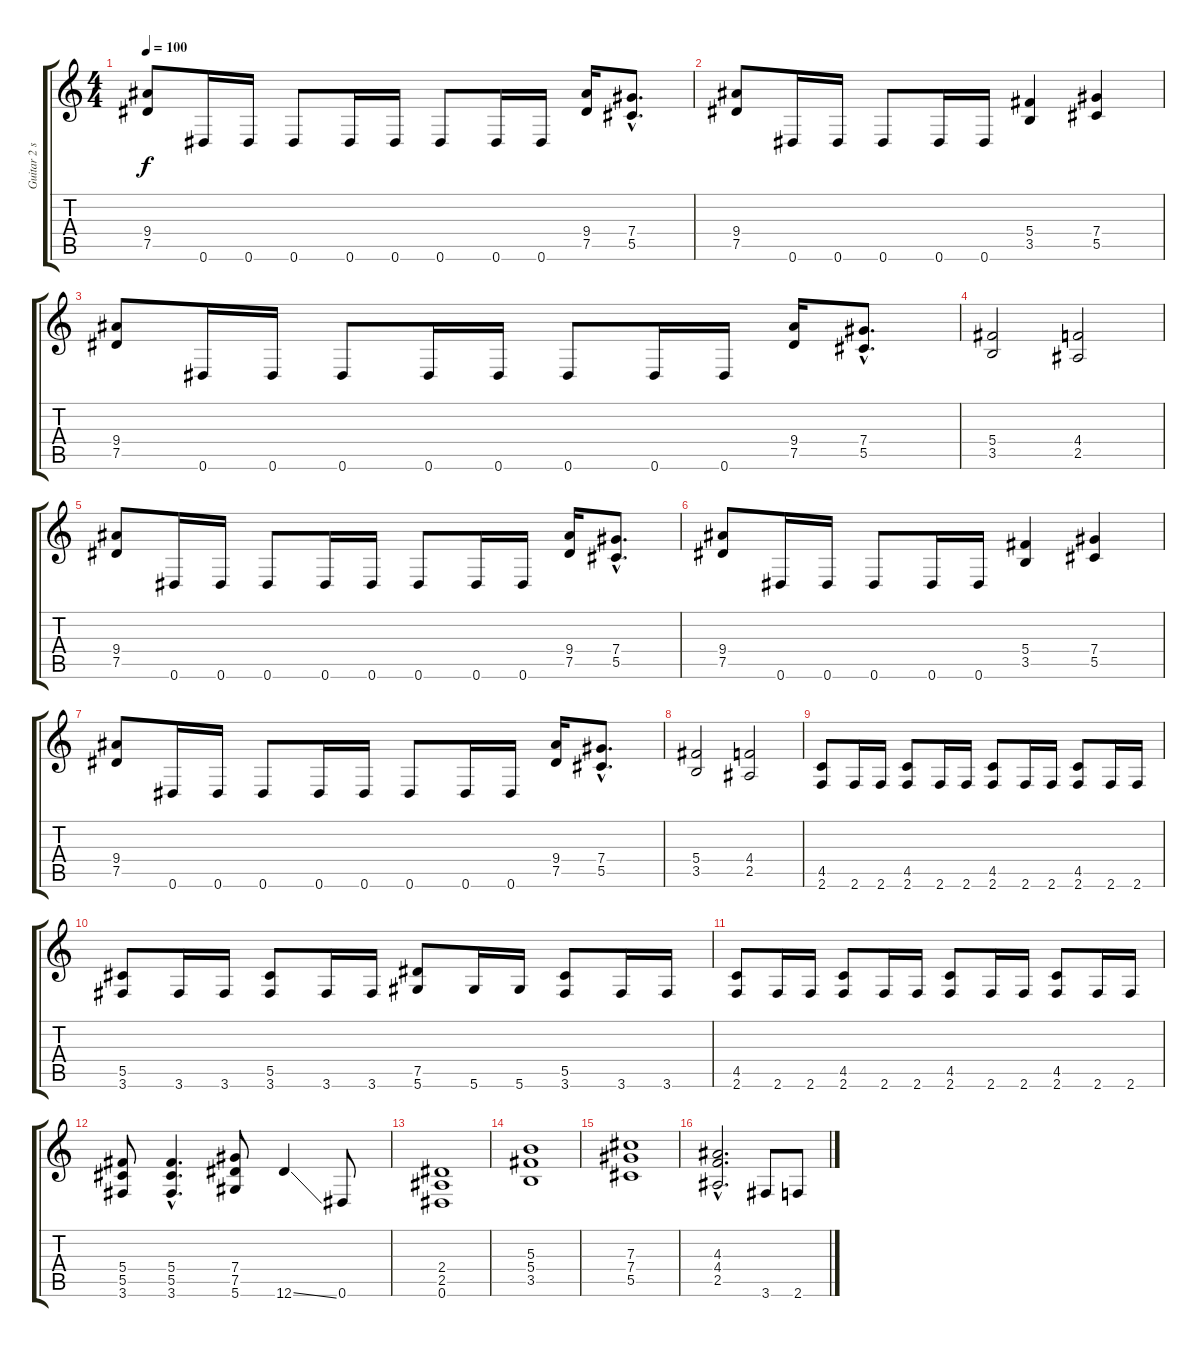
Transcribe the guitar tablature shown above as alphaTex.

\track ("Guitar 2 solo" "Guitar 2 s") {instrument distortionguitar}
\staff {score tabs}
\tuning (Eb4 Bb3 Gb3 Db3 Ab2 Eb2) {hide}
\ts (4 4)
\tempo 100
\clef g2
\ks c
(9.4 7.5).8{dy f} 0.6.16 0.6.16 0.6.8 0.6.16 0.6.16 0.6.8 0.6.16 0.6.16 (9.4 7.5).16 (7.4{hac} 5.5{hac}).8{d} |
(9.4 7.5).8 0.6.16 0.6.16 0.6.8 0.6.16 0.6.16 (5.4 3.5).4 (7.4 5.5).4 |
(9.4 7.5).8 0.6.16 0.6.16 0.6.8 0.6.16 0.6.16 0.6.8 0.6.16 0.6.16 (9.4 7.5).16 (7.4{hac} 5.5{hac}).8{d} |
(5.4 3.5).2 (4.4 2.5).2 |
(9.4 7.5).8 0.6.16 0.6.16 0.6.8 0.6.16 0.6.16 0.6.8 0.6.16 0.6.16 (9.4 7.5).16 (7.4{hac} 5.5{hac}).8{d} |
(9.4 7.5).8 0.6.16 0.6.16 0.6.8 0.6.16 0.6.16 (5.4 3.5).4 (7.4 5.5).4 |
(9.4 7.5).8 0.6.16 0.6.16 0.6.8 0.6.16 0.6.16 0.6.8 0.6.16 0.6.16 (9.4 7.5).16 (7.4{hac} 5.5{hac}).8{d} |
(5.4 3.5).2 (4.4 2.5).2 |
(4.5 2.6).8 2.6.16 2.6.16 (4.5 2.6).8 2.6.16 2.6.16 (4.5 2.6).8 2.6.16 2.6.16 (4.5 2.6).8 2.6.16 2.6.16 |
(5.5 3.6).8 3.6.16 3.6.16 (5.5 3.6).8 3.6.16 3.6.16 (7.5 5.6).8 5.6.16 5.6.16 (5.5 3.6).8 3.6.16 3.6.16 |
(4.5 2.6).8 2.6.16 2.6.16 (4.5 2.6).8 2.6.16 2.6.16 (4.5 2.6).8 2.6.16 2.6.16 (4.5 2.6).8 2.6.16 2.6.16 |
(5.4 5.5 3.6).8 (5.4{hac} 5.5{hac} 3.6{hac}).4{d} (7.4 7.5 5.6).8 12.6{ss}.4{instrument guitarfretnoise} 0.6.8 |
(2.4 2.5 0.6).1{instrument distortionguitar} |
(5.3 5.4 3.5).1 |
(7.3 7.4 5.5).1 |
(4.3{hac} 4.4{hac} 2.5{hac}).2{d} 3.6.8 2.6.8
